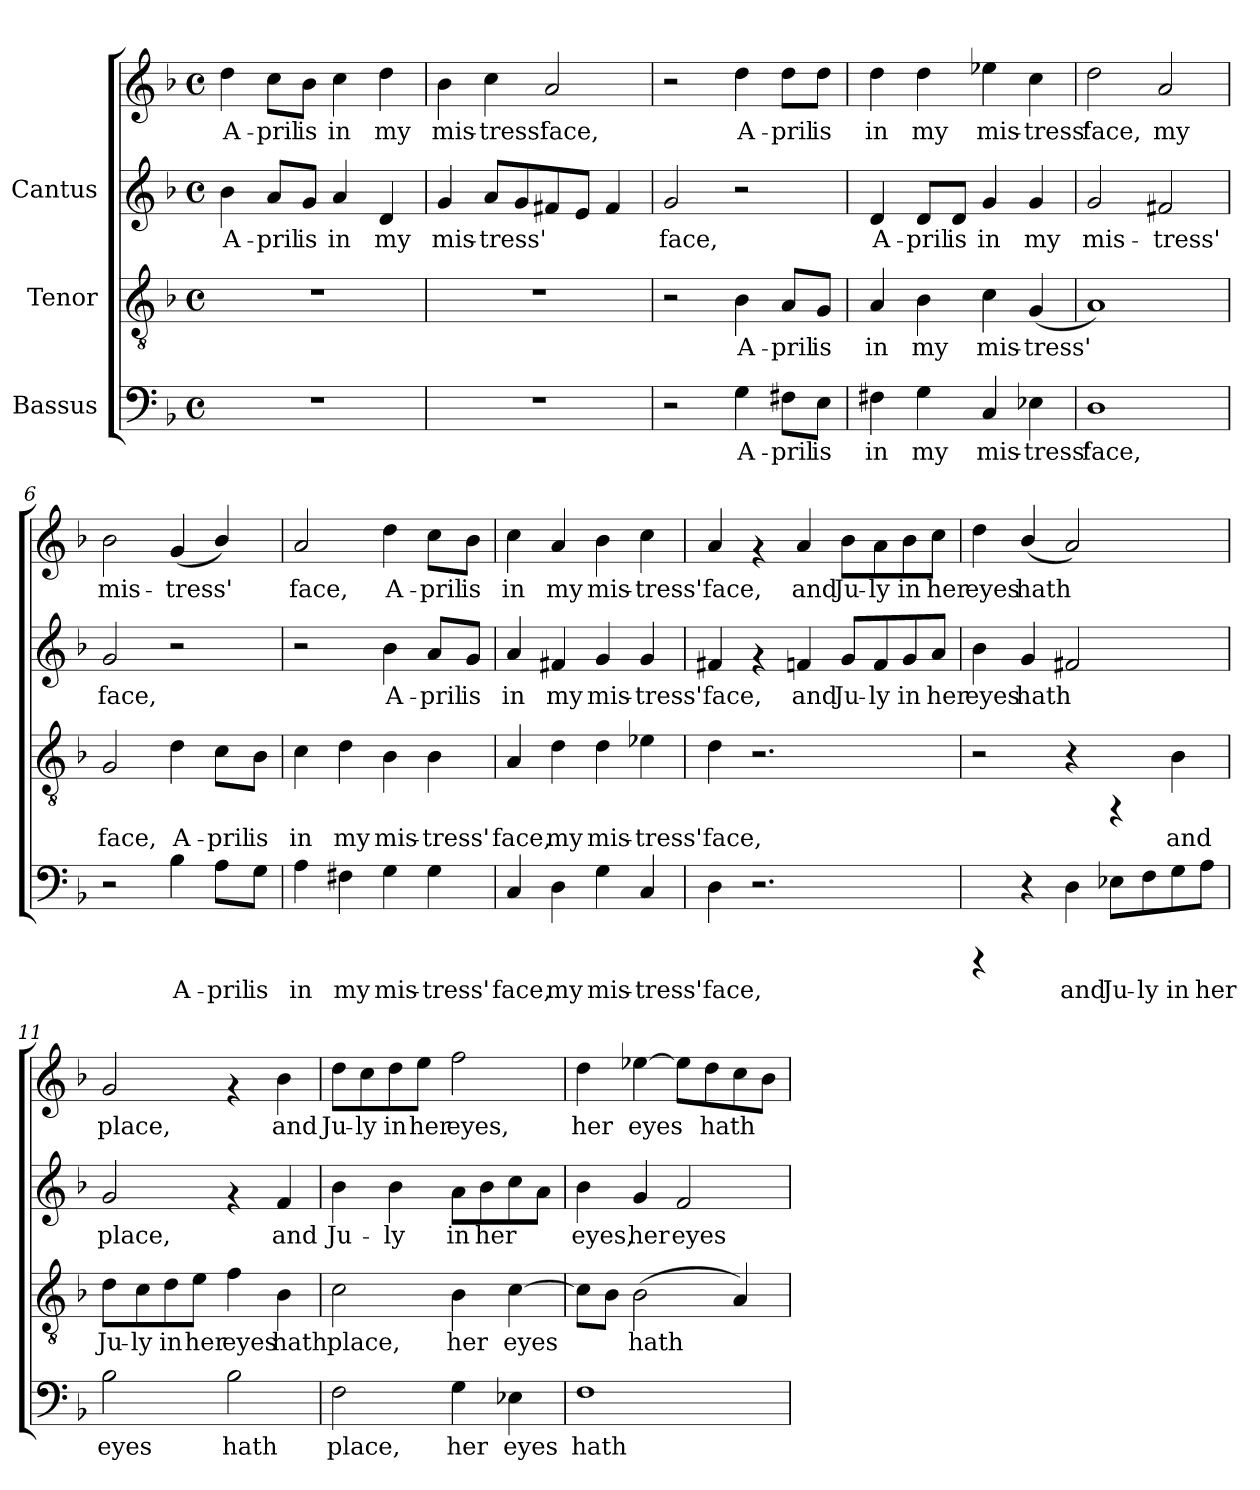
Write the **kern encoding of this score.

**kern	**text	**kern	**text	**kern	**text	**kern	**text
*part3	*part3	*part2	*part2	*part1	*part1	*part1	*part1
*staff4	*staff4	*staff3	*staff3	*staff2	*staff2	*staff1	*staff1
*I"Bassus	*	*I"Tenor	*	*I"Cantus	*	*	*
!!LO:PB:g=z
*stria5	*	*stria5	*	*stria5	*	*stria5	*
*clefF4	*	*clefGv2	*	*clefG2	*	*clefG2	*
*k[b-]	*	*k[b-]	*	*k[b-]	*	*k[b-]	*
*F:	*	*F:	*	*F:	*	*F:	*
*M4/4	*	*M4/4	*	*M4/4	*	*M4/4	*
*met(c)	*	*met(c)	*	*met(c)	*	*met(c)	*
*MM132	*	*MM132	*	*MM132	*	*MM132	*
=1	=1	=1	=1	=1	=1	=1	=1
!	!	!	!	!	!LO:LY:b:cj	!	!LO:LY:b:cj
1r	.	1r	.	4b-\	A-	4dd\	A-
!	!	!	!	!	!LO:LY:b:cj	!	!LO:LY:b:cj
.	.	.	.	8a/L	-pril	8cc\L	-pril
!	!	!	!	!	!LO:LY:b:cj	!	!LO:LY:b:cj
.	.	.	.	8g/J	is	8b-\J	is
!	!	!	!	!	!LO:LY:b:cj	!	!LO:LY:b:cj
.	.	.	.	4a/	in	4cc\	in
!	!	!	!	!	!LO:LY:b:cj	!	!LO:LY:b:cj
.	.	.	.	4d/	my	4dd\	my
=2	=2	=2	=2	=2	=2	=2	=2
!	!	!	!	!	!LO:LY:b:cj	!	!LO:LY:b:cj
1r	.	1r	.	4g/	mis-	4b-\	mis-
!	!	!	!	!	!LO:LY:b:cj	!	!LO:LY:b:cj
.	.	.	.	8a/L	-tress'	4cc\	-tress'
!	!	!	!	!	!LO:LY:b:cj	!	!
.	.	.	.	8g/	.	.	.
!	!	!	!	!	!LO:LY:b:cj	!	!LO:LY:b:cj
.	.	.	.	8f#X/	.	2a/	face,
!	!	!	!	!	!LO:LY:b:cj	!	!
.	.	.	.	8e/J	.	.	.
!	!	!	!	!	!LO:LY:b:cj	!	!
.	.	.	.	4f#/	.	.	.
=3	=3	=3	=3	=3	=3	=3	=3
!	!	!	!	!	!LO:LY:b:cj	!	!
2r	.	2r	.	2g/	face,	2r	.
!	!LO:LY:b:cj	!	!LO:LY:b:cj	!	!	!	!LO:LY:b:cj
4G\	A-	4B-\	A-	2r	.	4dd\	A-
!	!LO:LY:b:cj	!	!LO:LY:b:cj	!	!	!	!LO:LY:b:cj
8F#X\L	-pril	8A/L	-pril	.	.	8dd\L	-pril
!	!LO:LY:b:cj	!	!LO:LY:b:cj	!	!	!	!LO:LY:b:cj
8E\J	is	8G/J	is	.	.	8dd\J	is
=4	=4	=4	=4	=4	=4	=4	=4
!	!LO:LY:b:cj	!	!LO:LY:b:cj	!	!LO:LY:b:cj	!	!LO:LY:b:cj
4F#X\	in	4A/	in	4d/	A-	4dd\	in
!	!LO:LY:b:cj	!	!LO:LY:b:cj	!	!LO:LY:b:cj	!	!LO:LY:b:cj
4G\	my	4B-\	my	8d/L	-pril	4dd\	my
!	!	!	!	!	!LO:LY:b:cj	!	!
.	.	.	.	8d/J	is	.	.
!	!LO:LY:b:cj	!	!LO:LY:b:cj	!	!LO:LY:b:cj	!	!LO:LY:b:cj
4C/	mis-	4c\	mis-	4g/	in	4ee-X\	mis-
!	!LO:LY:b:cj	!	!LO:LY:b:cj	!	!LO:LY:b:cj	!	!LO:LY:b:cj
4E-X\	-tress'	(<4G/	-tress'	4g/	my	4cc\	-tress'
!!LO:LB:g=z
=5	=5	=5	=5	=5	=5	=5	=5
!	!LO:LY:b:cj	!	!	!	!LO:LY:b:cj	!	!LO:LY:b:cj
1D	face,	1A)	.	2g/	mis-	2dd\	face,
!	!	!	!	!	!LO:LY:b:cj	!	!LO:LY:b:cj
.	.	.	.	2f#X/	-tress'	2a/	my
=6	=6	=6	=6	=6	=6	=6	=6
!	!	!	!LO:LY:b:cj	!	!LO:LY:b:cj	!	!LO:LY:b:cj
2r	.	2G/	face,	2g/	face,	2b-\	mis-
!	!LO:LY:b:cj	!	!LO:LY:b:cj	!	!	!	!LO:LY:b:cj
4B-\	A-	4d\	A-	2r	.	(<4g/	-tress'
!	!LO:LY:b:cj	!	!LO:LY:b:cj	!	!	!	!LO:LY:b:cj
8A\L	-pril	8c\L	-pril	.	.	4b-/)	.
!	!LO:LY:b:cj	!	!LO:LY:b:cj	!	!	!	!
8G\J	is	8B-\J	is	.	.	.	.
=7	=7	=7	=7	=7	=7	=7	=7
!	!LO:LY:b:cj	!	!LO:LY:b:cj	!	!	!	!LO:LY:b:cj
4A\	in	4c\	in	2r	.	2a/	face,
!	!LO:LY:b:cj	!	!LO:LY:b:cj	!	!	!	!
4F#X\	my	4d\	my	.	.	.	.
!	!LO:LY:b:cj	!	!LO:LY:b:cj	!	!LO:LY:b:cj	!	!LO:LY:b:cj
4G\	mis-	4B-\	mis-	4b-\	A-	4dd\	A-
!	!LO:LY:b:cj	!	!LO:LY:b:cj	!	!LO:LY:b:cj	!	!LO:LY:b:cj
4G\	-tress'	4B-\	-tress'	8a/L	-pril	8cc\L	-pril
!	!	!	!	!	!LO:LY:b:cj	!	!LO:LY:b:cj
.	.	.	.	8g/J	is	8b-\J	is
=8	=8	=8	=8	=8	=8	=8	=8
!	!LO:LY:b:cj	!	!LO:LY:b:cj	!	!LO:LY:b:cj	!	!LO:LY:b:cj
4C/	face,	4A/	face,	4a/	in	4cc\	in
!	!LO:LY:b:cj	!	!LO:LY:b:cj	!	!LO:LY:b:cj	!	!LO:LY:b:cj
4D\	my	4d\	my	4f#X/	my	4a/	my
!	!LO:LY:b:cj	!	!LO:LY:b:cj	!	!LO:LY:b:cj	!	!LO:LY:b:cj
4G\	mis-	4d\	mis-	4g/	mis-	4b-\	mis-
!	!LO:LY:b:cj	!	!LO:LY:b:cj	!	!LO:LY:b:cj	!	!LO:LY:b:cj
4C/	-tress'	4e-X\	-tress'	4g/	-tress'	4cc\	-tress'
!!LO:LB:g=z
=9	=9	=9	=9	=9	=9	=9	=9
!	!LO:LY:b:cj	!	!LO:LY:b:cj	!	!LO:LY:b:cj	!	!LO:LY:b:cj
4D\	face,	4d\	face,	4f#X/	face,	4a/	face,
2.r	.	2.r	.	4rf	.	4rf	.
!	!	!	!	!	!LO:LY:b:cj	!	!LO:LY:b:cj
.	.	.	.	4fn/	and	4a/	and
!	!	!	!	!	!LO:LY:b:cj	!	!LO:LY:b:cj
.	.	.	.	8g/L	Ju-	8b-\L	Ju-
!	!	!	!	!	!LO:LY:b:cj	!	!LO:LY:b:cj
.	.	.	.	8f/	-ly	8a\	-ly
!	!	!	!	!	!LO:LY:b:cj	!	!LO:LY:b:cj
4ryy	.	4ryy	.	8g/	in	8b-\	in
!	!	!	!	!	!LO:LY:b:cj	!	!LO:LY:b:cj
.	.	.	.	8a/J	her	8cc\J	her
=10	=10	=10	=10	=10	=10	=10	=10
!	!	!	!	!	!LO:LY:b:cj	!	!LO:LY:b:cj
4rCCC	.	2r	.	4b-\	eyes	4dd\	eyes
!	!	!	!	!	!LO:LY:b:cj	!	!LO:LY:b:cj
4r	.	.	.	4g/	hath	(<4b-/	hath
!	!LO:LY:b:cj	!	!	!	!LO:LY:b:cj	!	!LO:LY:b:cj
4D\	and	4r	.	2f#X/	.	2a/)	.
!	!LO:LY:b:cj	!	!	!	!	!	!
8E-X\L	Ju-	4rFF	.	.	.	.	.
!	!LO:LY:b:cj	!	!	!	!	!	!
8F\	-ly	.	.	.	.	.	.
!	!LO:LY:b:cj	!	!LO:LY:b:cj	!	!	!	!
8G\	in	4B-\	and	4ryy	.	4ryy	.
!	!LO:LY:b:cj	!	!	!	!	!	!
8A\J	her	.	.	.	.	.	.
=11	=11	=11	=11	=11	=11	=11	=11
!	!LO:LY:b:cj	!	!LO:LY:b:cj	!	!LO:LY:b:cj	!	!LO:LY:b:cj
2B-\	eyes	8d\L	Ju-	2g/	place,	2g/	place,
!	!	!	!LO:LY:b:cj	!	!	!	!
.	.	8c\	-ly	.	.	.	.
!	!	!	!LO:LY:b:cj	!	!	!	!
.	.	8d\	in	.	.	.	.
!	!	!	!LO:LY:b:cj	!	!	!	!
.	.	8e\J	her	.	.	.	.
!	!LO:LY:b:cj	!	!LO:LY:b:cj	!	!	!	!
2B-\	hath	4f\	eyes	4rf	.	4rf	.
!	!	!	!LO:LY:b:cj	!	!LO:LY:b:cj	!	!LO:LY:b:cj
.	.	4B-\	hath	4f/	and	4b-\	and
!!LO:PB:g=z
=12	=12	=12	=12	=12	=12	=12	=12
!	!LO:LY:b:cj	!	!LO:LY:b:cj	!	!LO:LY:b:cj	!	!LO:LY:b:cj
2F\	place,	2c\	place,	4b-\	Ju-	8dd\L	Ju-
!	!	!	!	!	!	!	!LO:LY:b:cj
.	.	.	.	.	.	8cc\	-ly
!	!	!	!	!	!LO:LY:b:cj	!	!LO:LY:b:cj
.	.	.	.	4b-\	-ly	8dd\	in
!	!	!	!	!	!	!	!LO:LY:b:cj
.	.	.	.	.	.	8ee\J	her
!	!LO:LY:b:cj	!	!LO:LY:b:cj	!	!LO:LY:b:cj	!	!LO:LY:b:cj
4G\	her	4B-\	her	8a\L	in	2ff\	eyes,
!	!	!	!	!	!LO:LY:b:cj	!	!
.	.	.	.	8b-\	her	.	.
!	!LO:LY:b:cj	!	!LO:LY:b:cj	!	!LO:LY:b:cj	!	!
4E-X\	eyes	[>4c\	eyes	8cc\	.	.	.
!	!	!	!	!	!LO:LY:b:cj	!	!
.	.	.	.	8a\J	.	.	.
=13	=13	=13	=13	=13	=13	=13	=13
!	!LO:LY:b:cj	!	!LO:LY:b:cj	!	!LO:LY:b:cj	!	!LO:LY:b:cj
1F	hath	8c\L]	.	4b-\	eyes,	4dd\	her
!	!	!	!LO:LY:b:cj	!	!	!	!
.	.	8B-\J	.	.	.	.	.
!	!	!	!LO:LY:b:cj	!	!LO:LY:b:cj	!	!LO:LY:b:cj
.	.	(>2B-\	hath	4g/	her	[>4ee-X\	eyes
!	!	!	!	!	!LO:LY:b:cj	!	!LO:LY:b:cj
.	.	.	.	2f/	eyes	8ee-\L]	.
!	!	!	!	!	!	!	!LO:LY:b:cj
.	.	.	.	.	.	8dd\	hath
!	!	!	!LO:LY:b:cj	!	!	!	!LO:LY:b:cj
.	.	4A/)	.	.	.	8cc\	.
!	!	!	!	!	!	!	!LO:LY:b:cj
.	.	.	.	.	.	8b-\J	.
=	=	=	=	=	=	=	=
*-	*-	*-	*-	*-	*-	*-	*-
